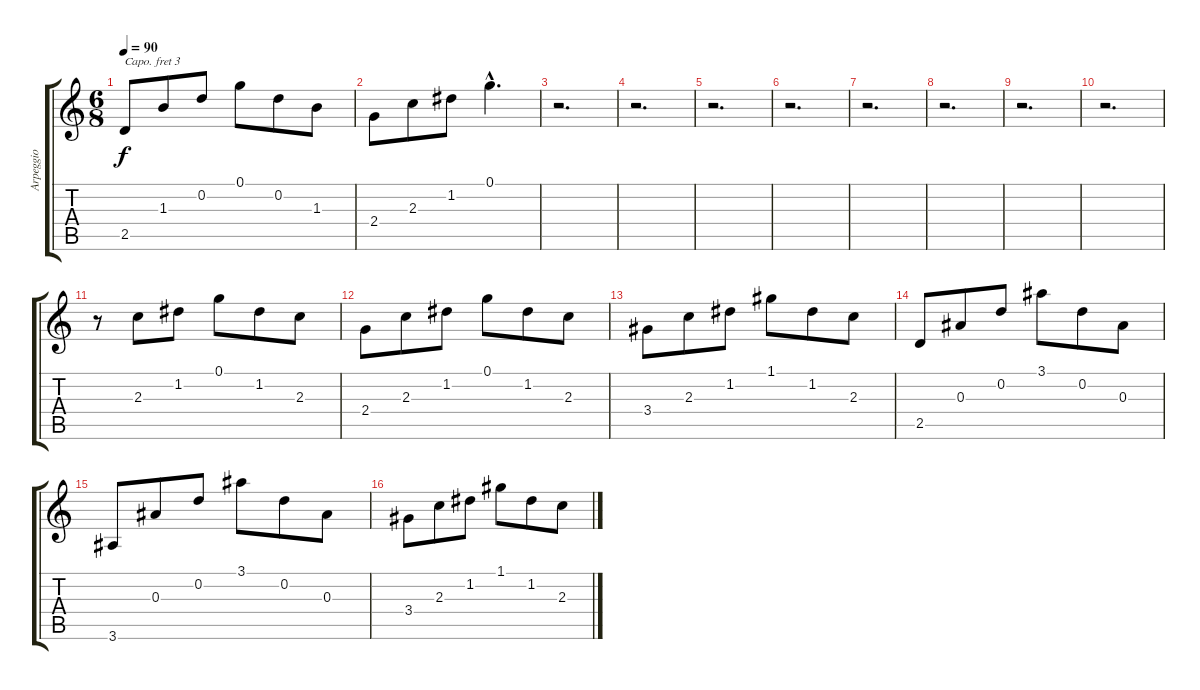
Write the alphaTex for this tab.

\track ("Arpeggio" "Arpeggio") {instrument acousticguitarnylon}
\staff {score tabs}
\capo 3
\tuning (E4 B3 G3 D3 A2 E2) {hide}
\ts (6 8)
\tempo 90
\clef g2
\ks c
2.5.8{dy f} 1.3.8 0.2.8 0.1.8 0.2.8 1.3.8 |
2.4.8 2.3.8 1.2.8 0.1{hac}.4{d} |
r.2{d} |
r.2{d} |
r.2{d} |
r.2{d} |
r.2{d} |
r.2{d} |
r.2{d} |
r.2{d} |
r.8 2.3.8 1.2.8 0.1.8 1.2.8 2.3.8 |
2.4.8 2.3.8 1.2.8 0.1.8 1.2.8 2.3.8 |
3.4.8 2.3.8 1.2.8 1.1.8 1.2.8 2.3.8 |
2.5.8 0.3.8 0.2.8 3.1.8 0.2.8 0.3.8 |
3.6.8 0.3.8 0.2.8 3.1.8 0.2.8 0.3.8 |
3.4.8 2.3.8 1.2.8 1.1.8 1.2.8 2.3.8
